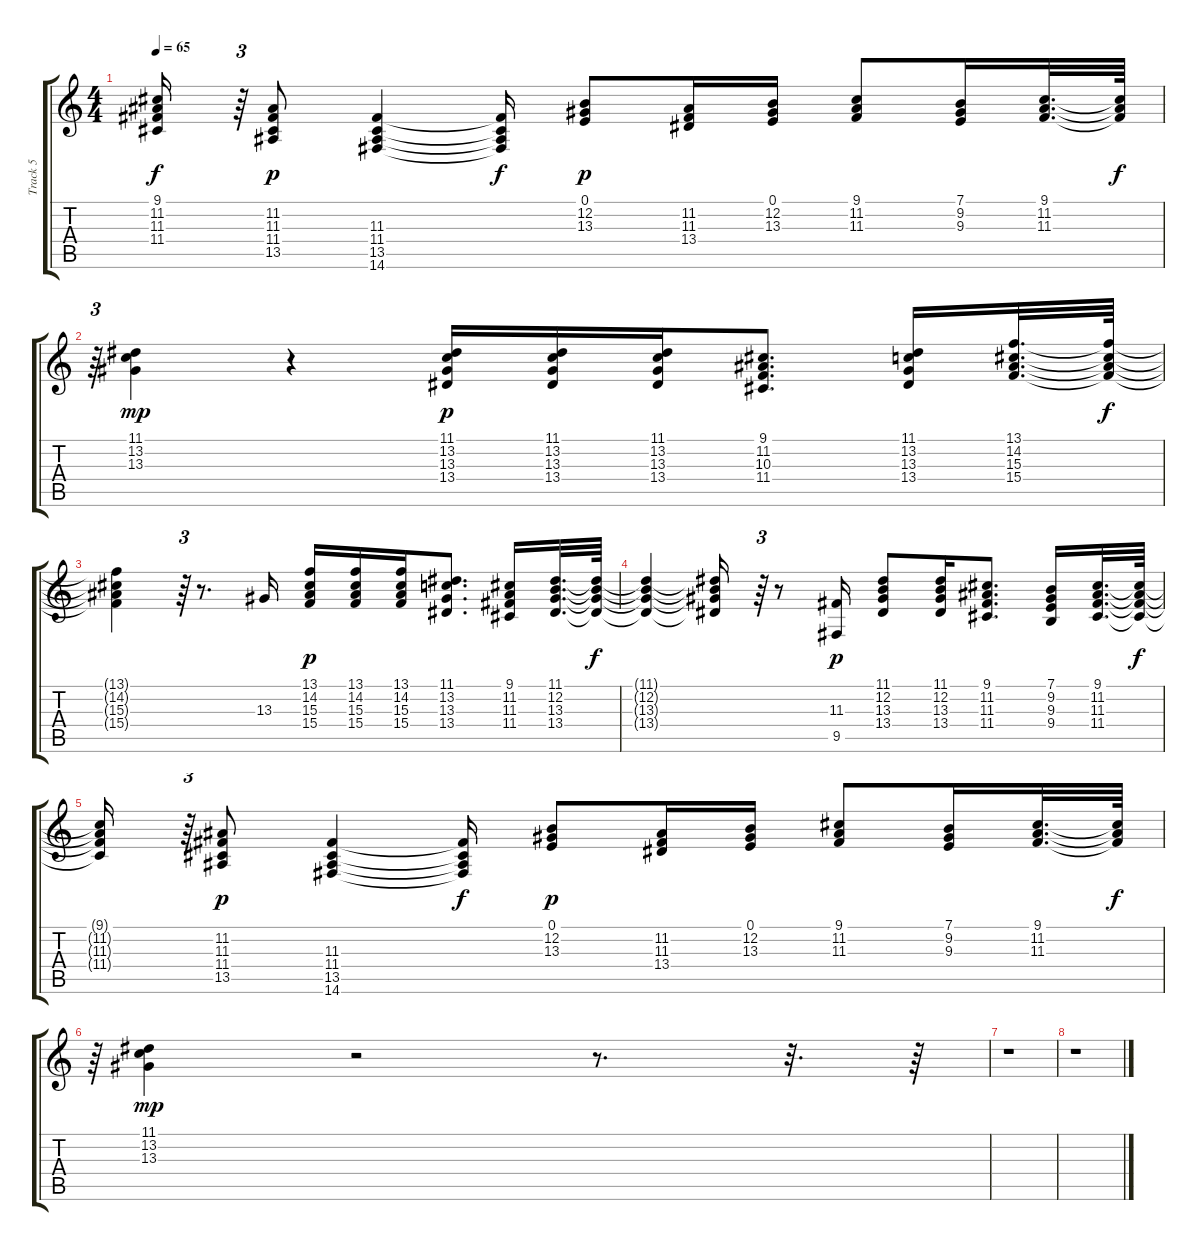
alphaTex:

\track ("Track 5" "Track 5") {instrument panflute}
\staff {score tabs}
\tuning (E4 B3 G3 D3 A2 E2) {hide}
\ts (4 4)
\tempo 65
\clef g2
\ks c
(9.1{t} 11.2{t} 11.3{t} 11.4{t}).16{dy f} r.64{tu (3 2)} (11.2 11.3 11.4 13.5).8{dy p} (11.3 11.4 13.5 14.6).4 (11.3{t} 11.4{t} 13.5{t} 14.6{t}).16{dy f} (0.1 12.2 13.3).8{dy p} (11.2 11.3 13.4).16 (0.1 12.2 13.3).16 (9.1 11.2 11.3).8 (7.1 9.2 9.3).16 (9.1 11.2 11.3).32{d} (9.1{t} 11.2{t} 11.3{t}).64{dy f} |
r.64{tu (3 2)} (11.1 13.2 13.3).4{dy mp} r.4 (11.1 13.2 13.3 13.4).16{dy p} (11.1 13.2 13.3 13.4).16 (11.1 13.2 13.3 13.4).16 (9.1 11.2 10.3 11.4).8{d} (11.1 13.2 13.3 13.4).16 (13.1 14.2 15.3 15.4).32{d} (13.1{t} 14.2{t} 15.3{t} 15.4{t}).64{dy f} |
(13.1{t} 14.2{t} 15.3{t} 15.4{t}).4 r.64{tu (3 2)} r.8{d} 13.3.16 (13.1 14.2 15.3 15.4).16{dy p} (13.1 14.2 15.3 15.4).16 (13.1 14.2 15.3 15.4).16 (11.1 13.2 13.3 13.4).8{d} (9.1 11.2 11.3 11.4).16 (11.1 12.2 13.3 13.4).32{d} (11.1{t} 12.2{t} 13.3{t} 13.4{t}).64{dy f} |
(11.1{t} 12.2{t} 13.3{t} 13.4{t}).4 (11.1{t} 12.2{t} 13.3{t} 13.4{t}).16 r.64{tu (3 2)} r.8 (11.3 9.5).16{dy p} (11.1 12.2 13.3 13.4).8 (11.1 12.2 13.3 13.4).16 (9.1 11.2 11.3 11.4).8{d} (7.1 9.2 9.3 9.4).16 (9.1 11.2 11.3 11.4).32{d} (9.1{t} 11.2{t} 11.3{t} 11.4{t}).64{dy f} |
(9.1{t} 11.2{t} 11.3{t} 11.4{t}).16 r.64{tu (3 2)} (11.2 11.3 11.4 13.5).8{dy p} (11.3 11.4 13.5 14.6).4 (11.3{t} 11.4{t} 13.5{t} 14.6{t}).16{dy f} (0.1 12.2 13.3).8{dy p} (11.2 11.3 13.4).16 (0.1 12.2 13.3).16 (9.1 11.2 11.3).8 (7.1 9.2 9.3).16 (9.1 11.2 11.3).32{d} (9.1{t} 11.2{t} 11.3{t}).64{dy f} |
r.64{tu (3 2)} (11.1 13.2 13.3).4{dy mp} r.2 r.8{d} r.32{d} r.64 |
r.1 |
r.1
